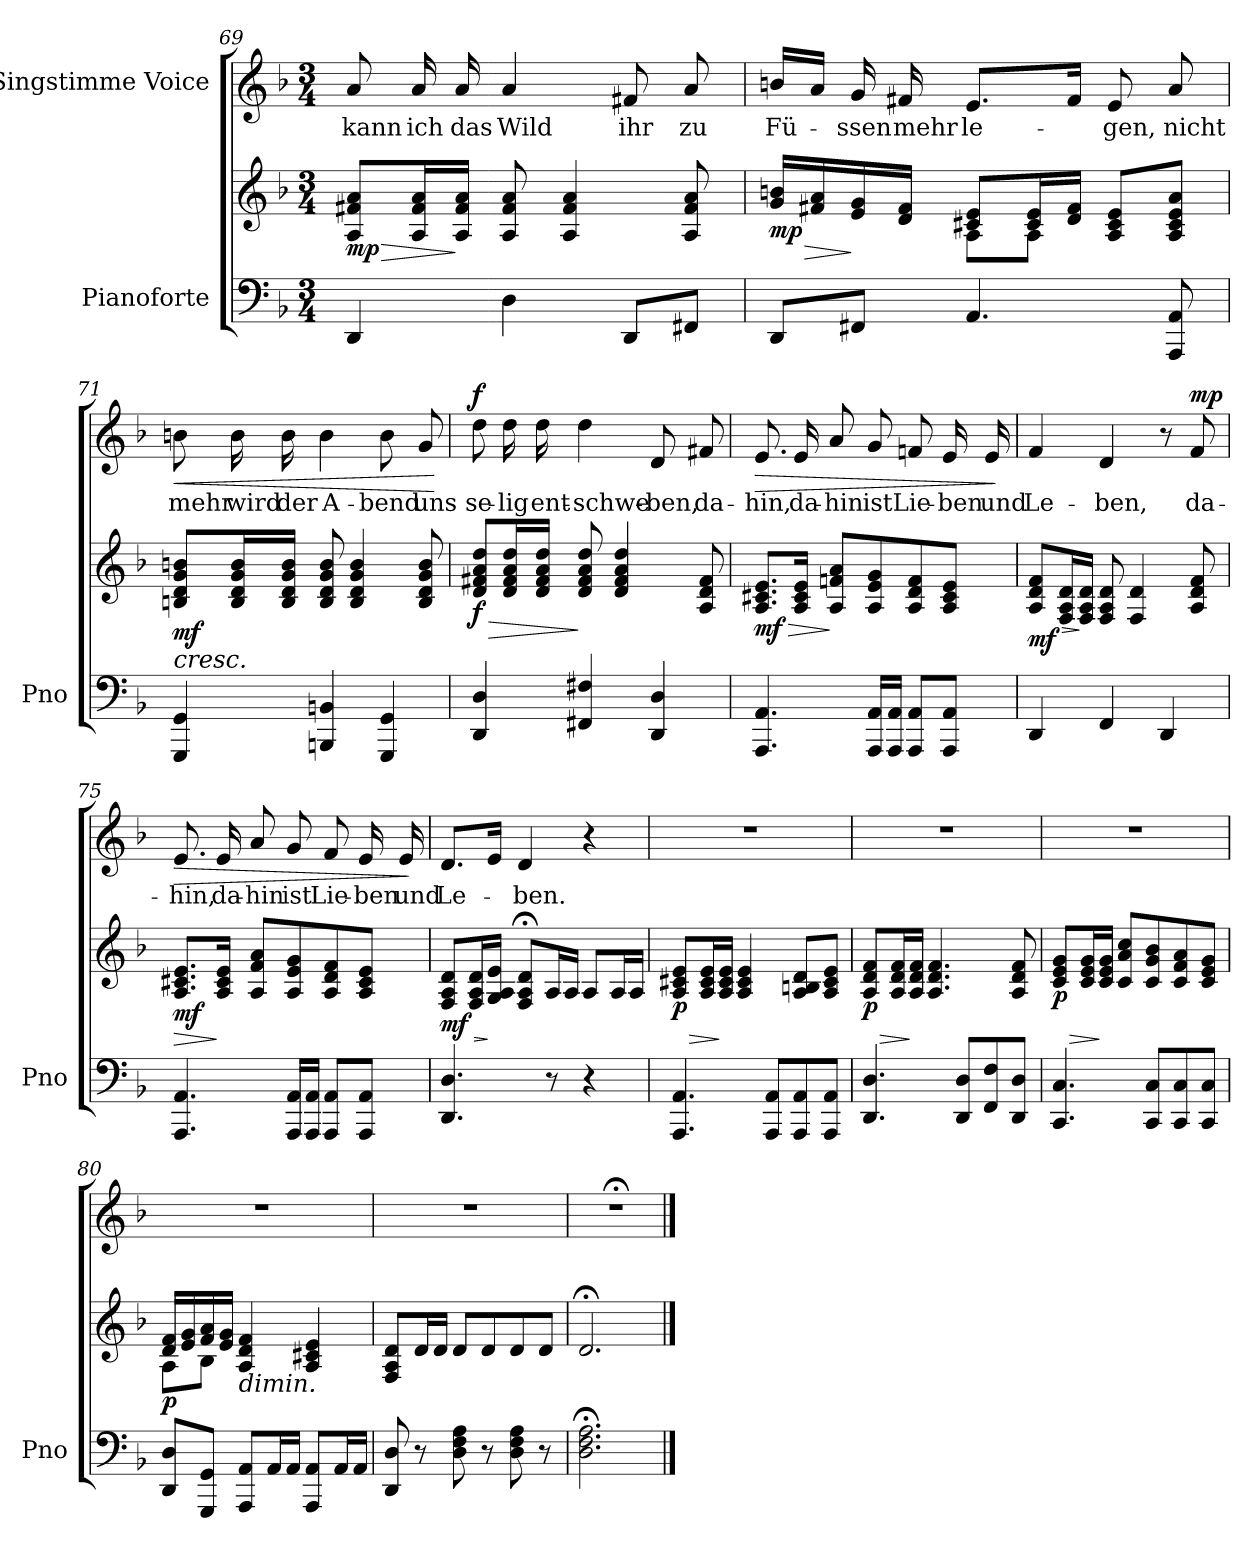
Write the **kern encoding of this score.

**kern	**kern	**dynam	**kern	**text	**dynam
*part2	*part2	*part2	*part1	*part1	*part1
*staff3	*staff2	*staff2/3	*staff1	*staff1	*staff1
*I"Pianoforte	*	*	*I"Singstimme Voice	*	*
*I'Pno	*	*	*	*	*
*clefF4	*clefG2	*	*clefG2	*	*
*k[b-]	*k[b-]	*	*k[b-]	*	*
*M3/4	*M3/4	*	*M3/4	*	*
=69	=69	=69	=69	=69	=69
!	!	!LO:HP:b	!	!LO:LY:b	!
!	!	!LO:DY:n=1:b	!	!	!
4DD/	8A/ 8f#X/ 8a/L	> mp	8a/	kann	.
!	!	!	!	!LO:LY:b	!
.	16A/ 16f#/ 16a/L	.	16a/	ich	.
!	!	!	!	!LO:LY:b	!
.	16A/ 16f#/ 16a/JJ	]	16a/	das	.
!	!	!	!	!LO:LY:b	!
4D\	8A/ 8f#/ 8a/	.	4a/	Wild	.
.	4A/ 4f#/ 4a/	.	.	.	.
!	!	!	!	!LO:LY:b	!
8DD/L	.	.	8f#X/	ihr	.
!	!	!	!	!LO:LY:b	!
8FF#X/J	8A/ 8f#/ 8a/	.	8a/	zu	.
!!LO:LB:g=z
=70	=70	=70	=70	=70	=70
!	!	!LO:HP:b	!	!LO:LY:b	!
*	*^	*	*	*	*
!	!	!	!LO:DY:n=1:b	!	!	!
8DD/L	16g/ 16bn/LL	4ryy	> mp	16bn/LL	Fü-	.
.	16f#X/ 16a/	.	.	16a/JJ	.	.
!	!	!	!	!	!LO:LY:b	!
8FF#X/J	16e/ 16g/	.	]	16g/	-ssen	.
!	!	!	!	!	!LO:LY:b	!
.	16d/ 16f#/JJ	.	.	16f#X/	mehr	.
!	!	!	!	!	!LO:LY:b	!
4.AA/	8c#X/ 8e/L	8A\L	.	8.e/L	le-	.
.	16c#/ 16e/L	8A\J	.	.	.	.
.	16d/ 16f#/JJ	.	.	16f#/Jk	.	.
!	!	!	!	!	!LO:LY:b	!
.	8A/ 8c#/ 8e/L	4ryy	.	8e/	-gen,	.
!	!	!	!	!	!LO:LY:b	!
8AAA/ 8AA/	8A/ 8c#/ 8e/ 8a/J	.	.	8a/	nicht	.
*	*v	*v	*	*	*	*
=71	=71	=71	=71	=71	=71
!	!LO:TX:b:i:t=cresc.	!	!	!	!
!	!	!LO:DY:b	!	!LO:LY:b	!LO:HP:b
4GGG/ 4GG/	8Bn/ 8d/ 8g/ 8bn/L	mf	8bn\	mehr	<
!	!	!	!	!LO:LY:b	!
.	16B/ 16d/ 16g/ 16b/L	.	16b\	wird	.
!	!	!	!	!LO:LY:b	!
.	16B/ 16d/ 16g/ 16b/JJ	.	16b\	der	.
!	!	!	!	!LO:LY:b	!
4BBBn/ 4BBn/	8B/ 8d/ 8g/ 8b/	.	4b\	A-	.
.	4B/ 4d/ 4g/ 4b/	.	.	.	.
!	!	!	!	!LO:LY:b	!
4GGG/ 4GG/	.	.	8b\	-bend	.
!	!	!	!	!LO:LY:b	!
.	8B/ 8d/ 8g/ 8b/	.	8g/	uns	.
.	.	.	.	.	[
=72	=72	=72	=72	=72	=72
!	!	!LO:HP:b	!	!LO:LY:b	!
!	!	!LO:DY:n=1:b	!	!	!LO:DY:a
4DD/ 4D/	8d/ 8f#X/ 8a/ 8dd/L	> f	8dd\	se-	f
!	!	!	!	!LO:LY:b	!
.	16d/ 16f#/ 16a/ 16dd/L	.	16dd\	-lig	.
!	!	!	!	!LO:LY:b	!
.	16d/ 16f#/ 16a/ 16dd/JJ	.	16dd\	ent-	.
!	!	!	!	!LO:LY:b	!
4FF#X/ 4F#X/	8d/ 8f#/ 8a/ 8dd/	]	4dd\	-schwe-	.
.	4d/ 4f#/ 4a/ 4dd/	.	.	.	.
!	!	!	!	!LO:LY:b	!
4DD/ 4D/	.	.	8d/	-ben,	.
!	!	!	!	!LO:LY:b	!
.	8A/ 8d/ 8f#/	.	8f#X/	da-	.
!!LO:LB:g=z
=73	=73	=73	=73	=73	=73
!	!	!LO:HP:b	!	!LO:LY:b	!LO:HP:b
!	!	!LO:DY:n=1:b	!	!	!
4.AAA/ 4.AA/	8.A/ 8.c#X/ 8.e/L	> mf	8.e/	-hin,	>
!	!	!	!	!LO:LY:b	!
.	16A/ 16c#/ 16e/Jk	.	16e/	da-	.
!	!	!	!	!LO:LY:b	!
.	8A/ 8fn/ 8a/L	]	8a/	-hin	.
!	!	!	!	!LO:LY:b	!
16AAA/ 16AA/LL	8A/ 8e/ 8g/	.	8g/	ist	.
16AAA/ 16AA/JJ	.	.	.	.	.
!	!	!	!	!LO:LY:b	!
8AAA/ 8AA/L	8A/ 8d/ 8f/	.	8fn/	Lie-	.
!	!	!	!	!LO:LY:b	!
8AAA/ 8AA/J	8A/ 8c#/ 8e/J	.	16e/	-ben	.
!	!	!	!	!LO:LY:b	!
.	.	.	16e/	und	.
.	.	.	.	.	]
=74	=74	=74	=74	=74	=74
!	!	!LO:HP:b	!	!LO:LY:b	!
!	!	!LO:DY:n=1:b	!	!	!
4DD/	8A/ 8d/ 8f/L	> mf	4f/	Le-	.
.	16F/ 16A/ 16d/L	.	.	.	.
.	16F/ 16A/ 16d/JJ	]	.	.	.
!	!	!	!	!LO:LY:b	!
4FF/	8F/ 8A/ 8d/	.	4d/	-ben,	.
.	4F/ 4d/	.	.	.	.
4DD/	.	.	8r	.	.
!	!	!	!	!LO:LY:b	!LO:DY:a
.	8A/ 8d/ 8f/	.	8f/	da-	mp
=75	=75	=75	=75	=75	=75
!	!	!LO:HP:b	!	!LO:LY:b	!LO:HP:b
!	!	!LO:DY:n=1:b	!	!	!
4.AAA/ 4.AA/	8.A/ 8.c#X/ 8.e/L	> mf	8.e/	-hin,	>
!	!	!	!	!LO:LY:b	!
.	16A/ 16c#/ 16e/Jk	]	16e/	da-	.
!	!	!	!	!LO:LY:b	!
.	8A/ 8f/ 8a/L	.	8a/	-hin	.
!	!	!	!	!LO:LY:b	!
16AAA/ 16AA/LL	8A/ 8e/ 8g/	.	8g/	ist	.
16AAA/ 16AA/JJ	.	.	.	.	.
!	!	!	!	!LO:LY:b	!
8AAA/ 8AA/L	8A/ 8d/ 8f/	.	8f/	Lie-	.
!	!	!	!	!LO:LY:b	!
8AAA/ 8AA/J	8A/ 8c#/ 8e/J	.	16e/	-ben	.
!	!	!	!	!LO:LY:b	!
.	.	.	16e/	und	.
.	.	.	.	.	]
=76	=76	=76	=76	=76	=76
!	!	!LO:HP:b	!	!LO:LY:b	!
!	!	!LO:DY:n=1:b	!	!	!
4.DD/ 4.D/	8F/ 8A/ 8d/L	> mf	8.d/L	Le-	.
.	16F/ 16A/ 16d/L	.	.	.	.
.	16G/ 16A/ 16e/JJ	]	16e/Jk	.	.
!	!	!	!	!LO:LY:b	!
.	8F/;< 8A/;< 8d/;<L	.	4d/	-ben.	.
8r	16A/L	.	.	.	.
.	16A/JJ	.	.	.	.
4r	8A/L	.	4r	.	.
.	16A/L	.	.	.	.
.	16A/JJ	.	.	.	.
!!LO:LB:g=z
=77	=77	=77	=77	=77	=77
!	!	!LO:HP:b	!	!	!
!	!	!LO:DY:n=1:b	!	!	!
4.AAA/ 4.AA/	8A/ 8c#X/ 8e/L	> p	2.r	.	.
.	16A/ 16c#/ 16e/L	.	.	.	.
.	16A/ 16c#/ 16e/JJ	]	.	.	.
.	4A/ 4c#/ 4e/	.	.	.	.
8AAA/ 8AA/L	.	.	.	.	.
8AAA/ 8AA/	8A/ 8Bn/ 8d/L	.	.	.	.
8AAA/ 8AA/J	8A/ 8c#/ 8e/J	.	.	.	.
=78	=78	=78	=78	=78	=78
!	!	!LO:HP:b	!	!	!
!	!	!LO:DY:n=1:b	!	!	!
4.DD/ 4.D/	8A/ 8d/ 8f/L	> p	2.r	.	.
.	16A/ 16d/ 16f/L	.	.	.	.
.	16A/ 16d/ 16f/JJ	]	.	.	.
.	4.A/ 4.d/ 4.f/	.	.	.	.
8DD/ 8D/L	.	.	.	.	.
8FF/ 8F/	.	.	.	.	.
8DD/ 8D/J	8A/ 8d/ 8f/	.	.	.	.
=79	=79	=79	=79	=79	=79
!	!	!LO:HP:b	!	!	!
!	!	!LO:DY:n=1:b	!	!	!
4.CC/ 4.C/	8c/ 8e/ 8g/L	> p	2.r	.	.
.	16c/ 16e/ 16g/L	.	.	.	.
.	16c/ 16e/ 16g/JJ	]	.	.	.
.	8c/ 8a/ 8cc/L	.	.	.	.
8CC/ 8C/L	8c/ 8g/ 8b-/	.	.	.	.
8CC/ 8C/	8c/ 8f/ 8a/	.	.	.	.
8CC/ 8C/J	8c/ 8e/ 8g/J	.	.	.	.
=80	=80	=80	=80	=80	=80
*	*^	*	*	*	*
!	!	!	!LO:DY:b	!	!	!
8DD/ 8D/L	16d/ 16f/LL	8A\L	p	2.r	.	.
.	16e/ 16g/	.	.	.	.	.
8GGG/ 8GG/J	16f/ 16a/	8B-\J	.	.	.	.
.	16e/ 16g/JJ	.	.	.	.	.
!	!LO:TX:b:i:t=dimin.	!	!	!	!	!
8AAA/ 8AA/L	4A/ 4d/ 4f/	2ryy	.	.	.	.
16AA/L	.	.	.	.	.	.
16AA/JJ	.	.	.	.	.	.
8AAA/ 8AA/L	4A/ 4c#X/ 4e/	.	.	.	.	.
16AA/L	.	.	.	.	.	.
16AA/JJ	.	.	.	.	.	.
*	*v	*v	*	*	*	*
=81	=81	=81	=81	=81	=81
*	*	*	*MM114	*	*
*	*	*	*^	*	*
8DD/ 8D/	8F/ 8A/ 8d/L	.	2.r	2ryy	.	.
8r	16d/L	.	.	.	.	.
.	16d/JJ	.	.	.	.	.
8D\ 8F\ 8A\	8d/L	.	.	.	.	.
8r	8d/	.	.	.	.	.
*	*	*	*MM110	*	*	*
8D\ 8F\ 8A\	8d/	.	.	4ryy	.	.
8r	8d/J	.	.	.	.	.
*	*	*	*v	*v	*	*
=82	=82	=82	=82	=82	=82
2.D\;< 2.F\;< 2.A\;<	2.d;</	.	2.r;<	.	.
==	==	==	==	==	==
*-	*-	*-	*-	*-	*-
